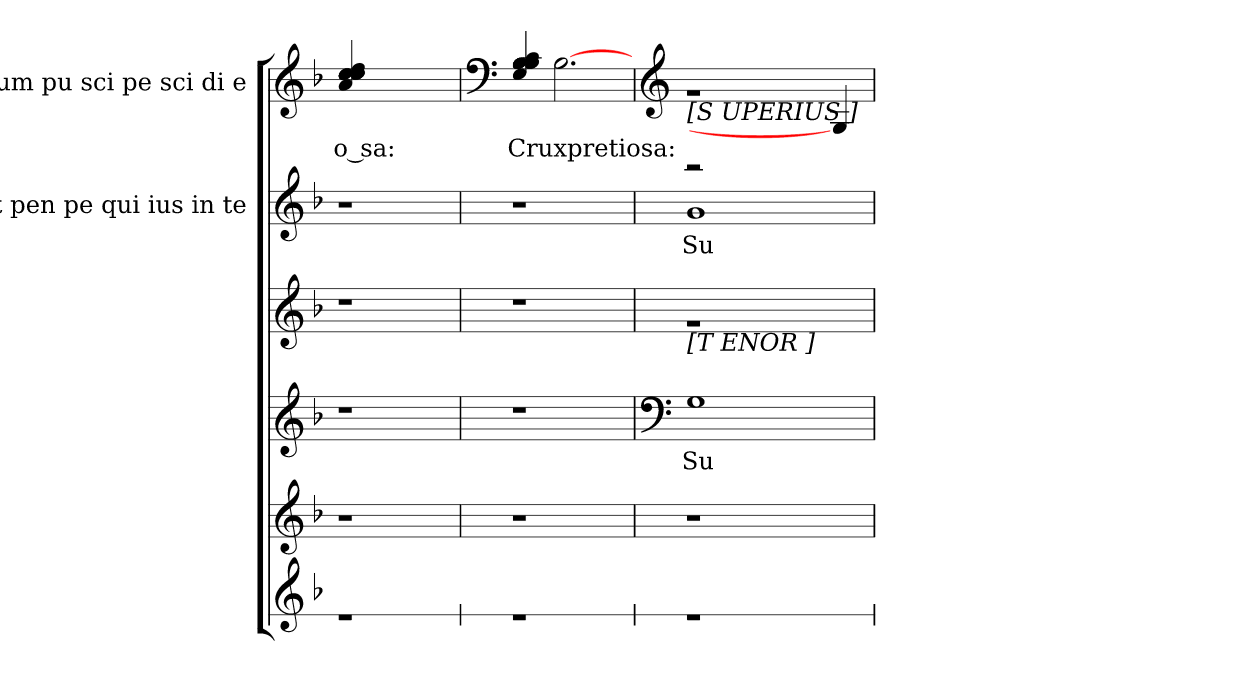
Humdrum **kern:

**kern	**kern	**kern	**text	**kern	**kern	**text	**kern	**text
*part6	*part5	*part4	*part4	*part3	*part2	*part2	*part1	*part1
*staff6	*staff5	*staff4	*staff4	*staff3	*staff2	*staff2	*staff1	*staff1
*	*	*	*	*	*I"dit pen pe qui ius in te	*	*I"lum pu sci pe sci di e	*
*stria1	*stria4	*	*	*	*stria4	*	*stria4	*
*clefG2	*clefG2	*clefG2	*	*clefG2	*clefG2	*	*clefG2	*
*k[b-]	*k[b-]	*k[b-]	*	*k[b-]	*k[b-]	*	*k[b-]	*
*F:	*F:	*F:	*	*F:	*F:	*	*F:	*
=1	=1	=1	=1	=1	=1	=1	=1	=1
!	!	!	!	!	!	!	!LO:N:n=1:head=solid	!
!	!	!	!	!	!	!	!LO:N:n=2:head=solid	!
!	!	!	!	!	!	!	!LO:N:n=3:head=solid	!
!	!	!	!	!	!	!	!LO:N:n=4:head=solid	!
!	!	!	!	!	!	!	!LO:N:n=5:head=solid	!
!	!	!	!	!	!	!	!LO:N:n=6:head=solid	!
!	!	!	!	!	!	!	!LO:N:n=7:head=solid	!LO:LY:b
1r	1r	1r	.	1r	1r	.	4a/ 4cc/ 4cc/ 4cc/ 4cc/ 4cc/ 4dd/	o sa:
.	.	.	.	.	.	.	2.ryy	.
!!LO:LB:g=z
=2	=2	=2	=2	=2	=2	=2	=2	=2
*	*	*	*	*	*	*	*clefF4	*
!	!	!	!	!	!	!	!	!LO:LY:b
1r	1r	1r	.	1r	1r	.	4E/ 4G/ 4G/ 4G/ 4G/ 4G/ 4A/	-Cruxpretiosa:
.	.	.	.	.	.	.	[2.G	.
!!LO:LB:g=z
=3	=3	=3	=3	=3	=3	=3	=3	=3
*	*	*clefF4	*	*	*	*	*clefG2	*
!	!	!	!	!	!	!	!LO:TX:b:t=[S UPERIUS ]	!
!	!	!	!	!	!LO:TX:b:t=[A	!	!	!
!	!	!	!	!	!LO:TX:t=LTUS ]	!	!	!
!	!	!	!	!LO:TX:b:t=[T ENOR ]	!	!	!	!
!	!	!	!LO:LY:b	!LO:N:vis=1	!	!LO:LY:b	!LO:N:vis=1	!
*	*	*	*	*	*^	*	*	*
1r	1r	1G	Su-	1ra	2raa	1g	Su	1ra	.
.	.	.	.	.	4ryy	.	.	.	.
.	.	.	.	.	2ryy	.	.	.	.
4ryy	4ryy	4ryy	.	4ryy	.	4ryy	.	4G]	.
*	*	*	*	*	*v	*v	*	*	*
=	=	=	=	=	=	=	=	=
*-	*-	*-	*-	*-	*-	*-	*-	*-
